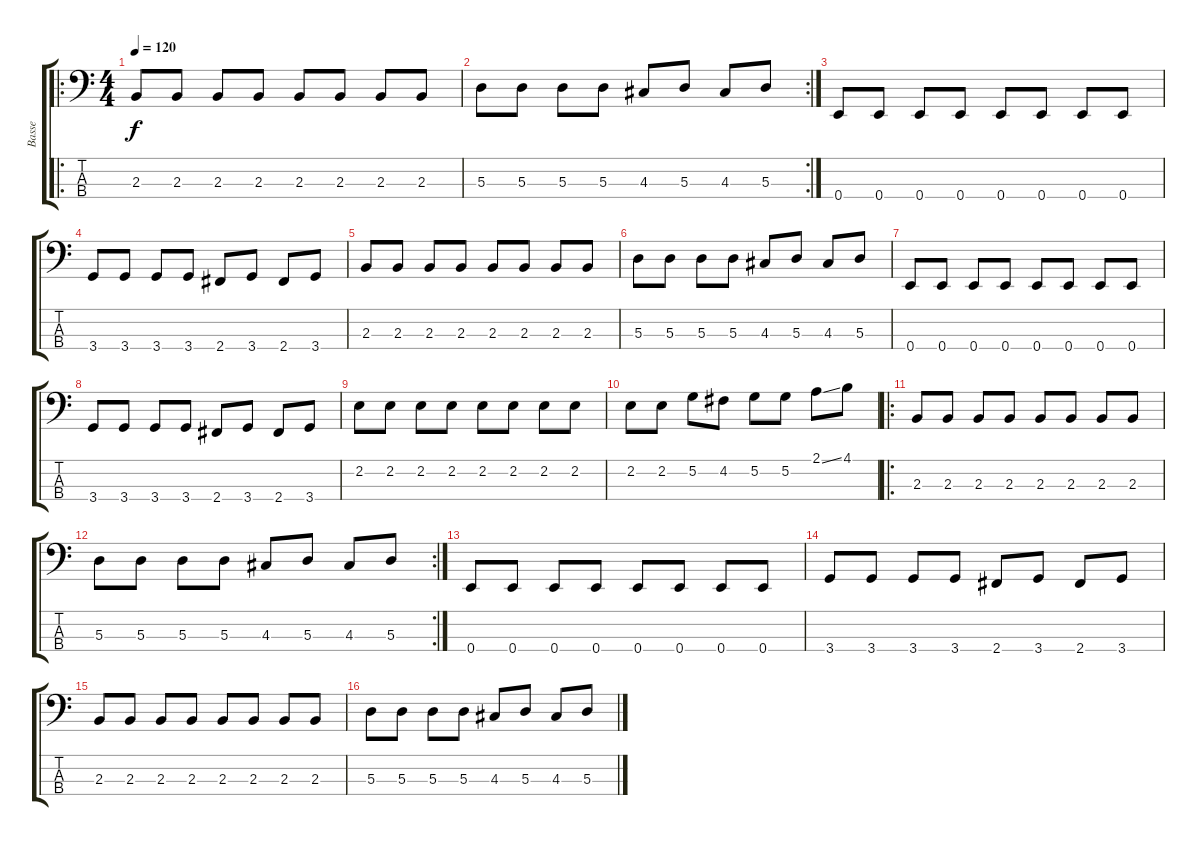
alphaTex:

\track ("Basse" "Basse") {instrument electricbasspick}
\staff {score tabs}
\tuning (G2 D2 A1 E1) {hide}
\ro
\ts (4 4)
\tempo 120
\clef f4
\ks c
2.3.8{dy f} 2.3.8 2.3.8 2.3.8 2.3.8 2.3.8 2.3.8 2.3.8 |
\rc 2
5.3.8 5.3.8 5.3.8 5.3.8 4.3.8 5.3.8 4.3.8 5.3.8 |
0.4.8 0.4.8 0.4.8 0.4.8 0.4.8 0.4.8 0.4.8 0.4.8 |
3.4.8 3.4.8 3.4.8 3.4.8 2.4.8 3.4.8 2.4.8 3.4.8 |
2.3.8 2.3.8 2.3.8 2.3.8 2.3.8 2.3.8 2.3.8 2.3.8 |
5.3.8 5.3.8 5.3.8 5.3.8 4.3.8 5.3.8 4.3.8 5.3.8 |
0.4.8 0.4.8 0.4.8 0.4.8 0.4.8 0.4.8 0.4.8 0.4.8 |
3.4.8 3.4.8 3.4.8 3.4.8 2.4.8 3.4.8 2.4.8 3.4.8 |
2.2.8 2.2.8 2.2.8 2.2.8 2.2.8 2.2.8 2.2.8 2.2.8 |
2.2.8 2.2.8 5.2.8 4.2.8 5.2.8 5.2.8 2.1{ss}.8 4.1.8 |
\ro
2.3.8 2.3.8 2.3.8 2.3.8 2.3.8 2.3.8 2.3.8 2.3.8 |
\rc 2
5.3.8 5.3.8 5.3.8 5.3.8 4.3.8 5.3.8 4.3.8 5.3.8 |
0.4.8 0.4.8 0.4.8 0.4.8 0.4.8 0.4.8 0.4.8 0.4.8 |
3.4.8 3.4.8 3.4.8 3.4.8 2.4.8 3.4.8 2.4.8 3.4.8 |
2.3.8 2.3.8 2.3.8 2.3.8 2.3.8 2.3.8 2.3.8 2.3.8 |
5.3.8 5.3.8 5.3.8 5.3.8 4.3.8 5.3.8 4.3.8 5.3.8
